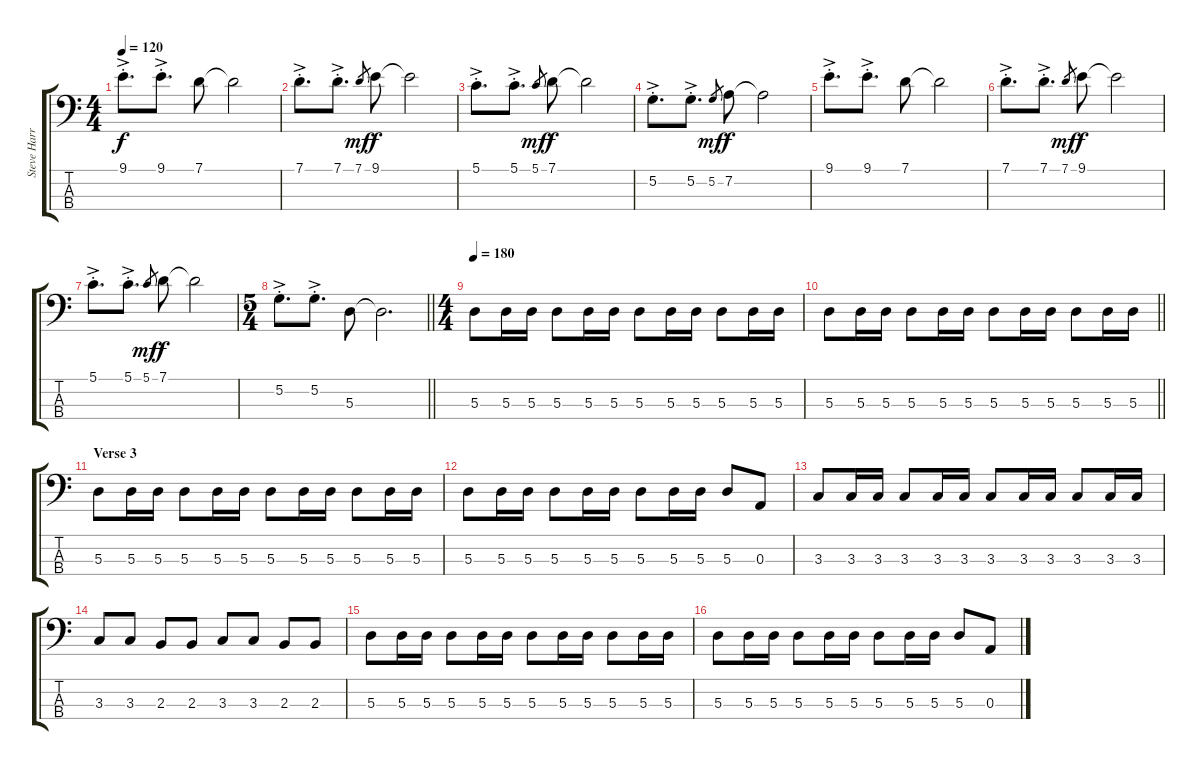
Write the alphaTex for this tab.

\track ("Steve Harris" "Steve Harr") {instrument electricbassfinger}
\staff {score tabs}
\tuning (G2 D2 A1 E1) {hide}
\ts (4 4)
\tempo 120
\clef f4
\ks c
9.1{ac st}.8{d dy f} 9.1{ac st}.8{d} 7.1.8 7.1{t}.2 |
7.1{ac st}.8{d} 7.1{ac st}.8{d} 7.1.8{gr dy mf} 9.1.8{dy f} 9.1{t}.2 |
5.1{ac st}.8{d} 5.1{ac st}.8{d} 5.1.8{gr dy mf} 7.1.8{dy f} 7.1{t}.2 |
5.2{ac st}.8{d} 5.2{ac st}.8{d} 5.2.8{gr dy mf} 7.2.8{dy f} 7.2{t}.2 |
9.1{ac st}.8{d} 9.1{ac st}.8{d} 7.1.8 7.1{t}.2 |
7.1{ac st}.8{d} 7.1{ac st}.8{d} 7.1.8{gr dy mf} 9.1.8{dy f} 9.1{t}.2 |
5.1{ac st}.8{d} 5.1{ac st}.8{d} 5.1.8{gr dy mf} 7.1.8{dy f} 7.1{t}.2 |
\ts (5 4)
\barLineRight lightlight
5.2{ac st}.8{d} 5.2{ac st}.8{d} 5.3.8 5.3{t}.2{d} |
\ts (4 4)
\tempo 180
5.3.8 5.3.16 5.3.16 5.3.8 5.3.16 5.3.16 5.3.8 5.3.16 5.3.16 5.3.8 5.3.16 5.3.16 |
\barLineRight lightlight
5.3.8 5.3.16 5.3.16 5.3.8 5.3.16 5.3.16 5.3.8 5.3.16 5.3.16 5.3.8 5.3.16 5.3.16 |
\section ("" "Verse 3")
5.3.8 5.3.16 5.3.16 5.3.8 5.3.16 5.3.16 5.3.8 5.3.16 5.3.16 5.3.8 5.3.16 5.3.16 |
5.3.8 5.3.16 5.3.16 5.3.8 5.3.16 5.3.16 5.3.8 5.3.16 5.3.16 5.3.8 0.3.8 |
3.3.8 3.3.16 3.3.16 3.3.8 3.3.16 3.3.16 3.3.8 3.3.16 3.3.16 3.3.8 3.3.16 3.3.16 |
3.3.8 3.3.8 2.3.8 2.3.8 3.3.8 3.3.8 2.3.8 2.3.8 |
5.3.8 5.3.16 5.3.16 5.3.8 5.3.16 5.3.16 5.3.8 5.3.16 5.3.16 5.3.8 5.3.16 5.3.16 |
5.3.8 5.3.16 5.3.16 5.3.8 5.3.16 5.3.16 5.3.8 5.3.16 5.3.16 5.3.8 0.3.8
